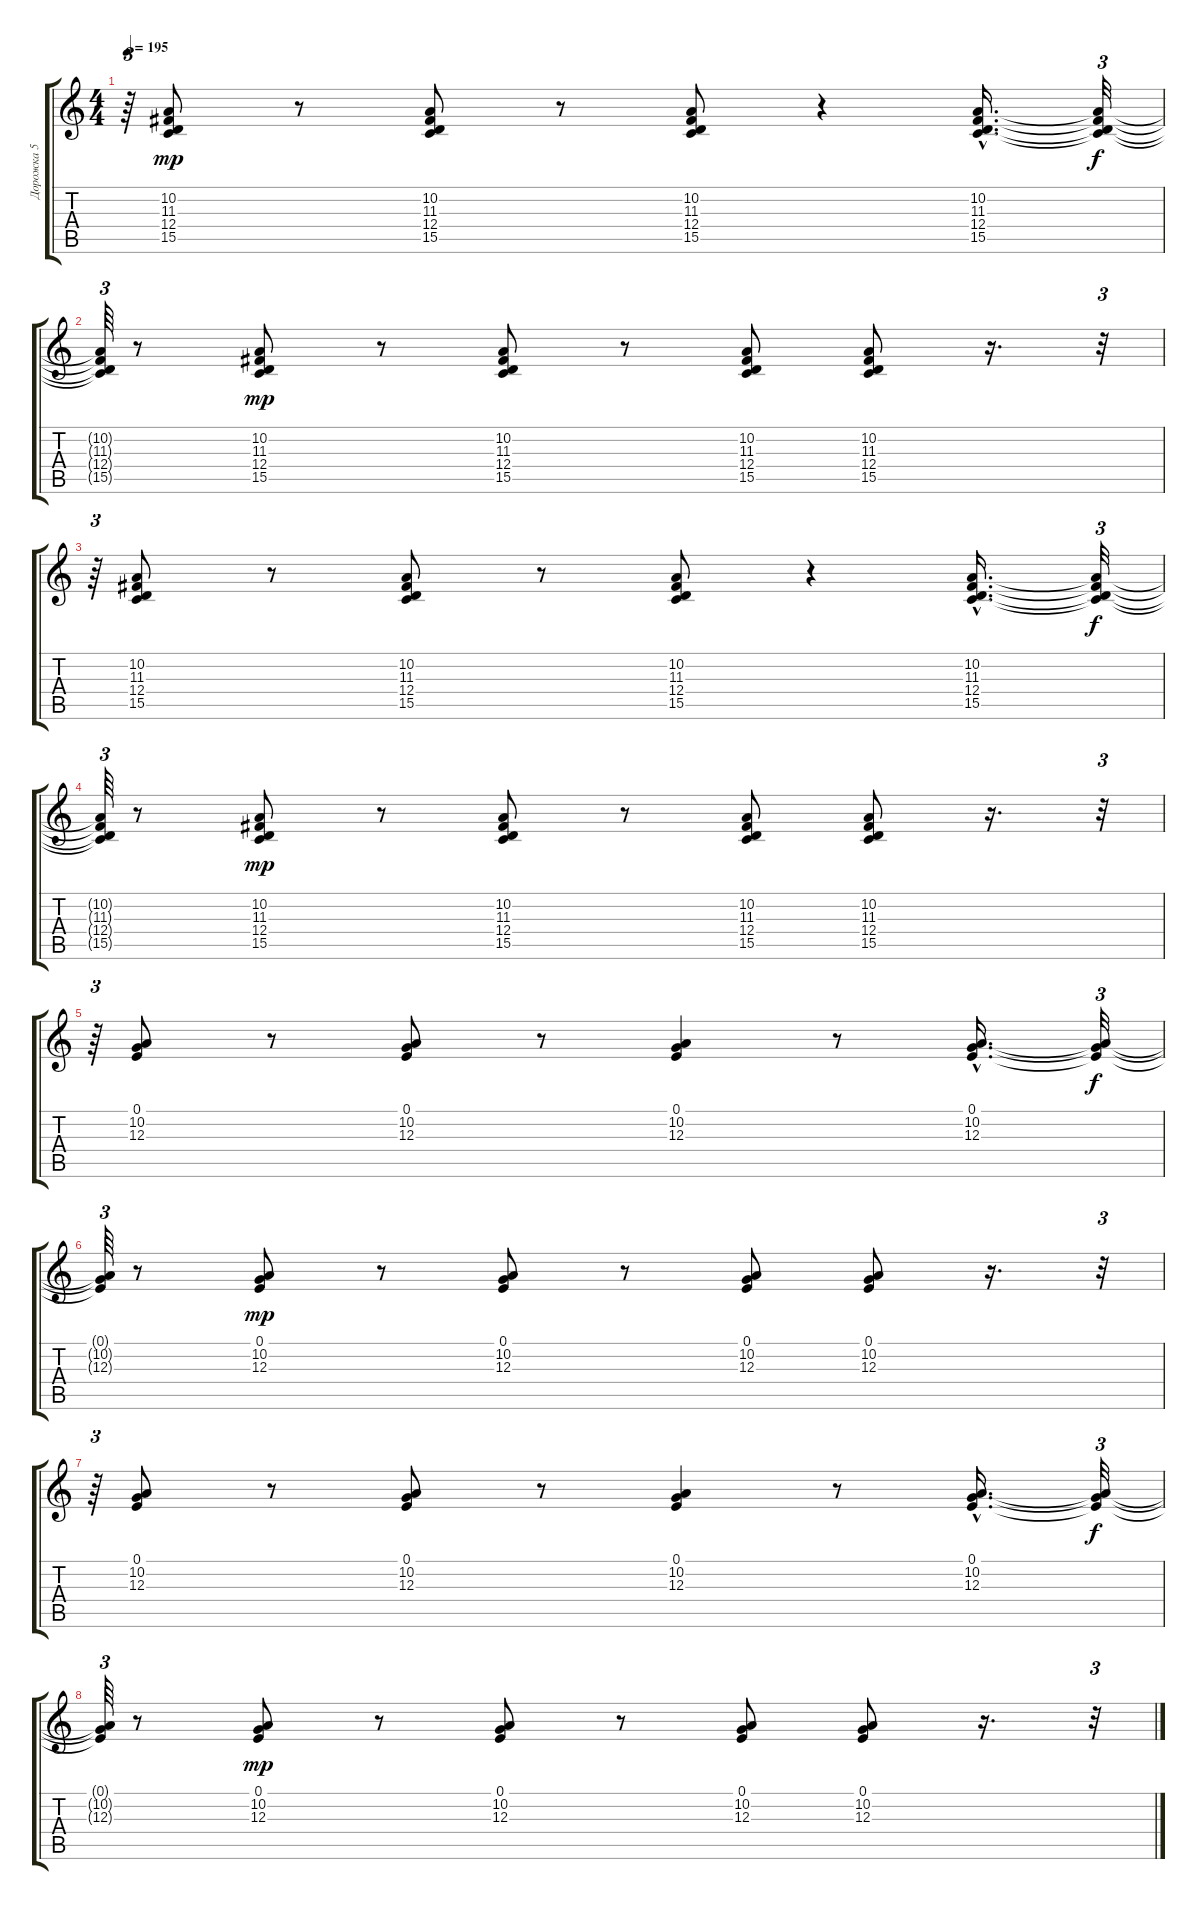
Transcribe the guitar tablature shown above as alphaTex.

\track ("Дорожка 5" "Дорожка 5") {instrument acousticgrandpiano}
\staff {score tabs}
\tuning (E4 B3 G3 D3 A2 E2) {hide}
\ts (4 4)
\tempo 195
\clef g2
\ks c
r.64{tu (3 2) dy mp} (10.2 11.3 12.4 15.5).8 r.8 (10.2 11.3 12.4 15.5).8 r.8 (10.2 11.3 12.4 15.5).8 r.4 (10.2{hac} 11.3{hac} 12.4{hac} 15.5{hac}).16{d} (10.2{t} 11.3{t} 12.4{t} 15.5{t}).32{tu (3 2) dy f} |
(10.2{t} 11.3{t} 12.4{t} 15.5{t}).64{tu (3 2)} r.8 (10.2 11.3 12.4 15.5).8{dy mp} r.8 (10.2 11.3 12.4 15.5).8 r.8 (10.2 11.3 12.4 15.5).8 (10.2 11.3 12.4 15.5).8 r.16{d} r.32{tu (3 2)} |
r.64{tu (3 2)} (10.2 11.3 12.4 15.5).8 r.8 (10.2 11.3 12.4 15.5).8 r.8 (10.2 11.3 12.4 15.5).8 r.4 (10.2{hac} 11.3{hac} 12.4{hac} 15.5{hac}).16{d} (10.2{t} 11.3{t} 12.4{t} 15.5{t}).32{tu (3 2) dy f} |
(10.2{t} 11.3{t} 12.4{t} 15.5{t}).64{tu (3 2)} r.8 (10.2 11.3 12.4 15.5).8{dy mp} r.8 (10.2 11.3 12.4 15.5).8 r.8 (10.2 11.3 12.4 15.5).8 (10.2 11.3 12.4 15.5).8 r.16{d} r.32{tu (3 2)} |
r.64{tu (3 2)} (0.1 10.2 12.3).8 r.8 (0.1 10.2 12.3).8 r.8 (0.1 10.2 12.3).4 r.8 (0.1{hac} 10.2{hac} 12.3{hac}).16{d} (0.1{t} 10.2{t} 12.3{t}).32{tu (3 2) dy f} |
(0.1{t} 10.2{t} 12.3{t}).64{tu (3 2)} r.8 (0.1 10.2 12.3).8{dy mp} r.8 (0.1 10.2 12.3).8 r.8 (0.1 10.2 12.3).8 (0.1 10.2 12.3).8 r.16{d} r.32{tu (3 2)} |
r.64{tu (3 2)} (0.1 10.2 12.3).8 r.8 (0.1 10.2 12.3).8 r.8 (0.1 10.2 12.3).4 r.8 (0.1{hac} 10.2{hac} 12.3{hac}).16{d} (0.1{t} 10.2{t} 12.3{t}).32{tu (3 2) dy f} |
(0.1{t} 10.2{t} 12.3{t}).64{tu (3 2)} r.8 (0.1 10.2 12.3).8{dy mp} r.8 (0.1 10.2 12.3).8 r.8 (0.1 10.2 12.3).8 (0.1 10.2 12.3).8 r.16{d} r.32{tu (3 2)}
